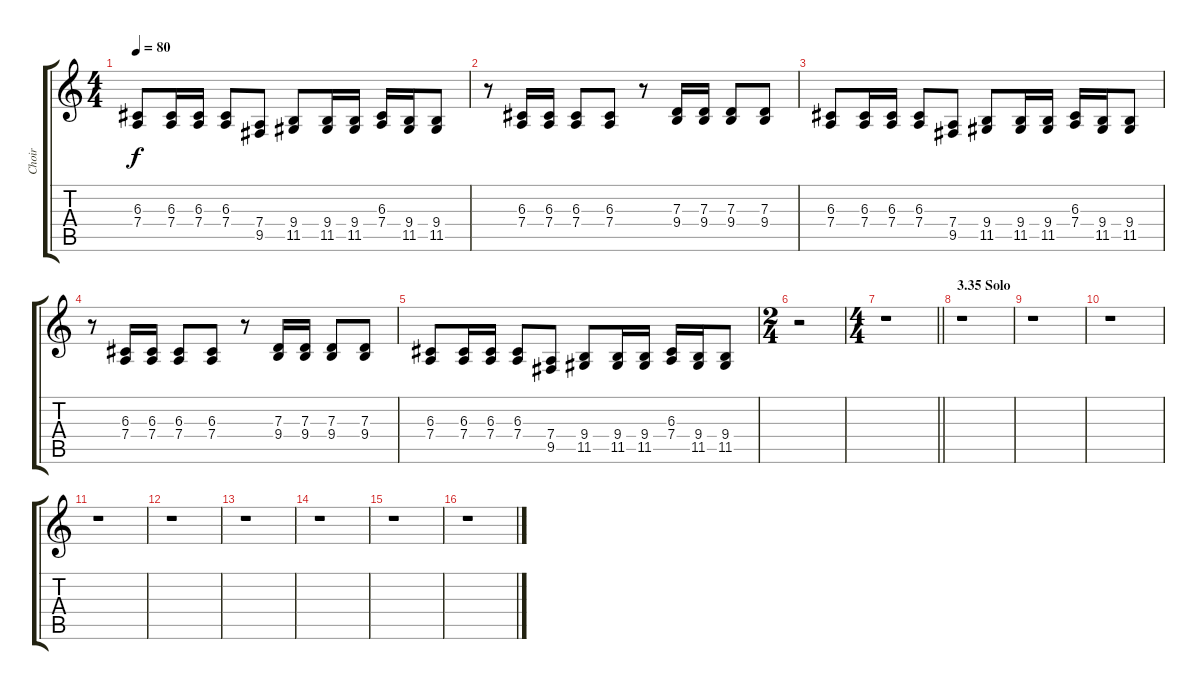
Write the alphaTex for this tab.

\track ("Choir" "Choir") {instrument pad4choir}
\staff {score tabs}
\tuning (E4 B3 G3 D3 A2 E2) {hide}
\ts (4 4)
\tempo 80
\clef g2
\ks c
(6.3 7.4).8{dy f} (6.3 7.4).16 (6.3 7.4).16 (6.3 7.4).8 (7.4 9.5).8 (9.4 11.5).8 (9.4 11.5).16 (9.4 11.5).16 (6.3 7.4).16 (9.4 11.5).16 (9.4 11.5).8 |
r.8 (6.3 7.4).16 (6.3 7.4).16 (6.3 7.4).8 (6.3 7.4).8 r.8 (7.3 9.4).16 (7.3 9.4).16 (7.3 9.4).8 (7.3 9.4).8 |
(6.3 7.4).8 (6.3 7.4).16 (6.3 7.4).16 (6.3 7.4).8 (7.4 9.5).8 (9.4 11.5).8 (9.4 11.5).16 (9.4 11.5).16 (6.3 7.4).16 (9.4 11.5).16 (9.4 11.5).8 |
r.8 (6.3 7.4).16 (6.3 7.4).16 (6.3 7.4).8 (6.3 7.4).8 r.8 (7.3 9.4).16 (7.3 9.4).16 (7.3 9.4).8 (7.3 9.4).8 |
(6.3 7.4).8 (6.3 7.4).16 (6.3 7.4).16 (6.3 7.4).8 (7.4 9.5).8 (9.4 11.5).8 (9.4 11.5).16 (9.4 11.5).16 (6.3 7.4).16 (9.4 11.5).16 (9.4 11.5).8 |
\ts (2 4)
r.2 |
\ts (4 4)
\barLineRight lightlight
r.1 |
\section ("" "3.35 Solo")
r.1 |
r.1 |
r.1 |
r.1 |
r.1 |
r.1 |
r.1 |
r.1 |
r.1
